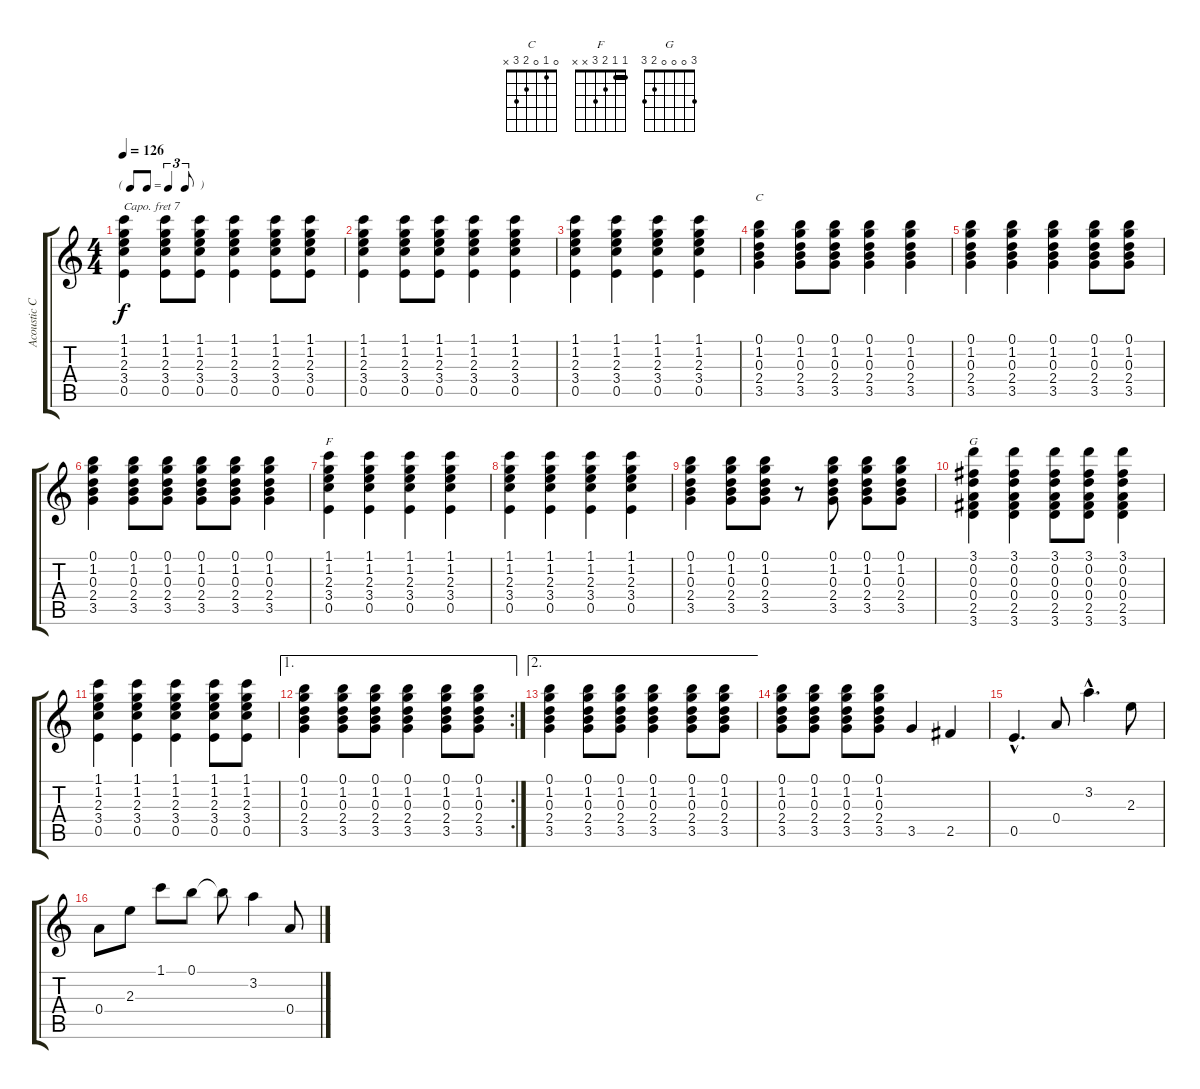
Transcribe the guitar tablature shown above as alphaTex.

\track ("Acoustic Capo VII" "Acoustic C") {instrument acousticguitarsteel}
\staff {score tabs}
\capo 7
\tuning (E4 B3 G3 D3 A2 E2) {hide}
\chord ("C" 0 1 0 2 3 x)
\chord ("F" 1 1 2 3 x x) {barre 1}
\chord ("G" 3 0 0 0 2 3)
\ts (4 4)
\tf triplet8th
\tempo 126
\clef g2
\ks c
(1.1 1.2 2.3 3.4 0.5).4{dy f} (1.1 1.2 2.3 3.4 0.5).8 (1.1 1.2 2.3 3.4 0.5).8 (1.1 1.2 2.3 3.4 0.5).4 (1.1 1.2 2.3 3.4 0.5).8 (1.1 1.2 2.3 3.4 0.5).8 |
(1.1 1.2 2.3 3.4 0.5).4 (1.1 1.2 2.3 3.4 0.5).8 (1.1 1.2 2.3 3.4 0.5).8 (1.1 1.2 2.3 3.4 0.5).4 (1.1 1.2 2.3 3.4 0.5).4 |
(1.1 1.2 2.3 3.4 0.5).4 (1.1 1.2 2.3 3.4 0.5).4 (1.1 1.2 2.3 3.4 0.5).4 (1.1 1.2 2.3 3.4 0.5).4 |
(0.1 1.2 0.3 2.4 3.5).4{ch "C"} (0.1 1.2 0.3 2.4 3.5).8 (0.1 1.2 0.3 2.4 3.5).8 (0.1 1.2 0.3 2.4 3.5).4 (0.1 1.2 0.3 2.4 3.5).4 |
(0.1 1.2 0.3 2.4 3.5).4 (0.1 1.2 0.3 2.4 3.5).4 (0.1 1.2 0.3 2.4 3.5).4 (0.1 1.2 0.3 2.4 3.5).8 (0.1 1.2 0.3 2.4 3.5).8 |
(0.1 1.2 0.3 2.4 3.5).4 (0.1 1.2 0.3 2.4 3.5).8 (0.1 1.2 0.3 2.4 3.5).8 (0.1 1.2 0.3 2.4 3.5).8 (0.1 1.2 0.3 2.4 3.5).8 (0.1 1.2 0.3 2.4 3.5).4 |
(1.1 1.2 2.3 3.4 0.5).4{ch "F"} (1.1 1.2 2.3 3.4 0.5).4 (1.1 1.2 2.3 3.4 0.5).4 (1.1 1.2 2.3 3.4 0.5).4 |
(1.1 1.2 2.3 3.4 0.5).4 (1.1 1.2 2.3 3.4 0.5).4 (1.1 1.2 2.3 3.4 0.5).4 (1.1 1.2 2.3 3.4 0.5).4 |
(0.1 1.2 0.3 2.4 3.5).4 (0.1 1.2 0.3 2.4 3.5).8 (0.1 1.2 0.3 2.4 3.5).8 r.8 (0.1 1.2 0.3 2.4 3.5).8 (0.1 1.2 0.3 2.4 3.5).8 (0.1 1.2 0.3 2.4 3.5).8 |
(3.1 0.2 0.3 0.4 2.5 3.6).4{ch "G"} (3.1 0.2 0.3 0.4 2.5 3.6).4 (3.1 0.2 0.3 0.4 2.5 3.6).8 (3.1 0.2 0.3 0.4 2.5 3.6).8 (3.1 0.2 0.3 0.4 2.5 3.6).4 |
(1.1 1.2 2.3 3.4 0.5).4 (1.1 1.2 2.3 3.4 0.5).4 (1.1 1.2 2.3 3.4 0.5).4 (1.1 1.2 2.3 3.4 0.5).8 (1.1 1.2 2.3 3.4 0.5).8 |
\ae 1
\rc 2
(0.1 1.2 0.3 2.4 3.5).4 (0.1 1.2 0.3 2.4 3.5).8 (0.1 1.2 0.3 2.4 3.5).8 (0.1 1.2 0.3 2.4 3.5).4 (0.1 1.2 0.3 2.4 3.5).8 (0.1 1.2 0.3 2.4 3.5).8 |
\ae 2
(0.1 1.2 0.3 2.4 3.5).4 (0.1 1.2 0.3 2.4 3.5).8 (0.1 1.2 0.3 2.4 3.5).8 (0.1 1.2 0.3 2.4 3.5).4 (0.1 1.2 0.3 2.4 3.5).8 (0.1 1.2 0.3 2.4 3.5).8 |
(0.1 1.2 0.3 2.4 3.5).8 (0.1 1.2 0.3 2.4 3.5).8 (0.1 1.2 0.3 2.4 3.5).8 (0.1 1.2 0.3 2.4 3.5).8 3.5.4 2.5.4 |
0.5{hac}.4{d volume 16} 0.4.8 3.2{hac}.4{d} 2.3.8 |
0.4.8 2.3.8 1.1.8 0.1.8 0.1{t}.8 3.2.4 0.4.8
